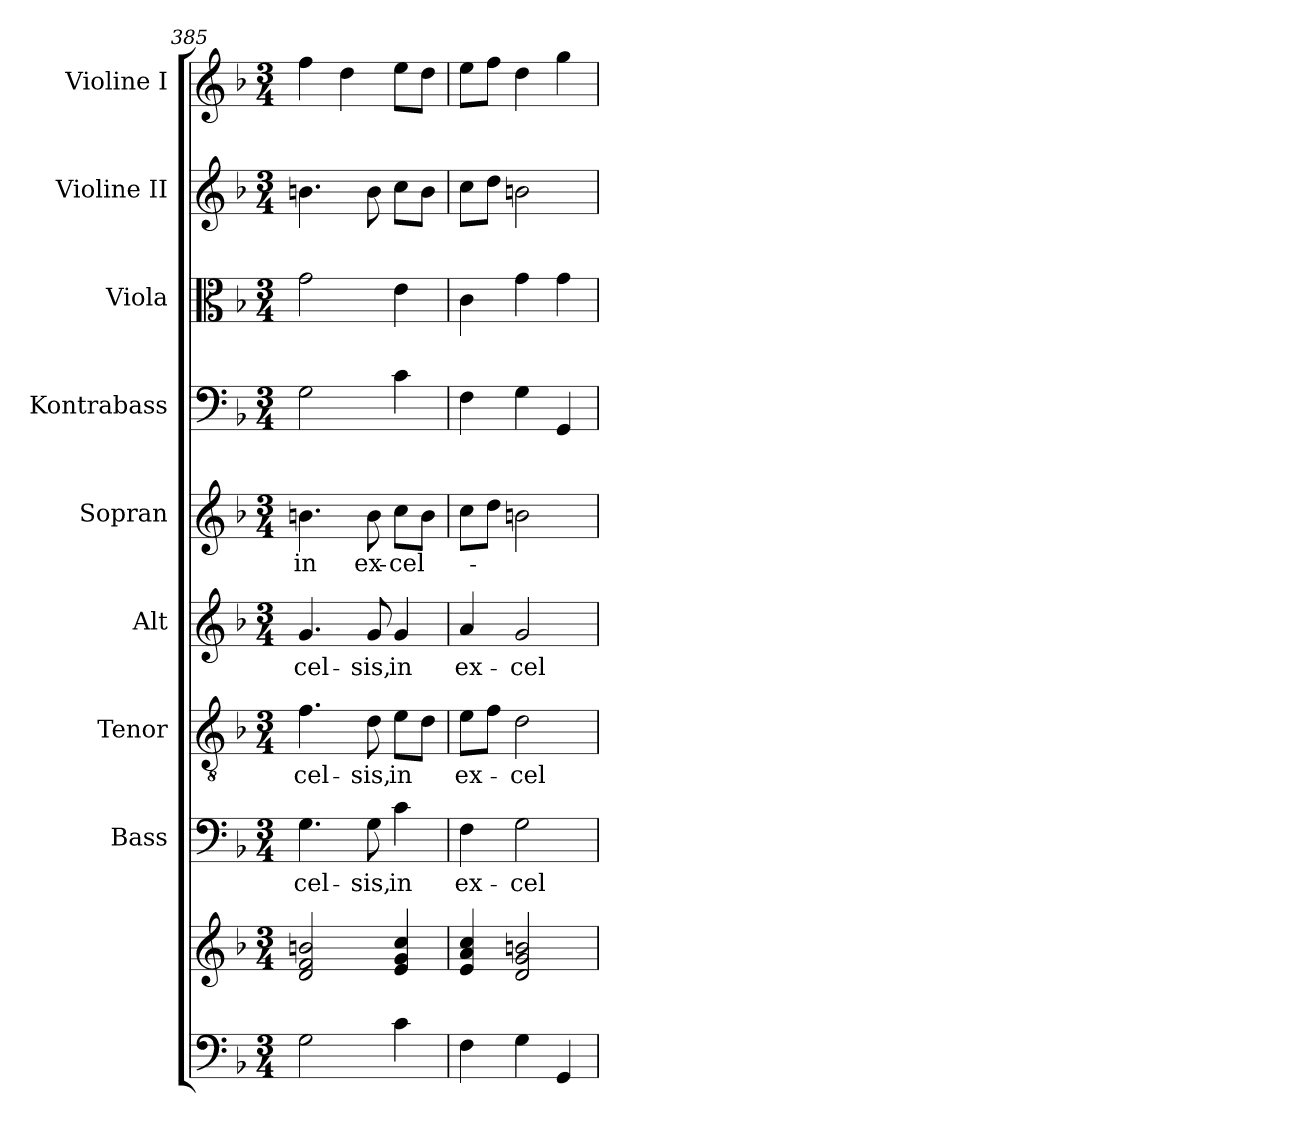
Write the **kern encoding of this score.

**kern	**kern	**kern	**text	**kern	**text	**kern	**text	**kern	**text	**kern	**kern	**kern	**kern
*part9	*part9	*part8	*part8	*part7	*part7	*part6	*part6	*part5	*part5	*part4	*part3	*part2	*part1
*staff10	*staff9	*staff8	*staff8	*staff7	*staff7	*staff6	*staff6	*staff5	*staff5	*staff4	*staff3	*staff2	*staff1
*	*	*I"Bass	*	*I"Tenor	*	*I"Alt	*	*I"Sopran	*	*I"Kontrabass	*I"Viola	*I"Violine II	*I"Violine I
*	*	*I'B.	*	*I'T.	*	*I'A.	*	*I'S.	*	*I'Kb.	*I'Vla.	*I'Vl. II	*I'Vl. I
*clefF4	*clefG2	*clefF4	*	*clefGv2	*	*clefG2	*	*clefG2	*	*clefF4	*clefC3	*clefG2	*clefG2
*	*	*	*	*	*	*	*	*	*	*ITrd7c12	*	*	*
*k[b-]	*k[b-]	*k[b-]	*	*k[b-]	*	*k[b-]	*	*k[b-]	*	*k[b-]	*k[b-]	*k[b-]	*k[b-]
*F:	*F:	*F:	*	*F:	*	*F:	*	*F:	*	*F:	*F:	*F:	*F:
*M3/4	*M3/4	*M3/4	*	*M3/4	*	*M3/4	*	*M3/4	*	*M3/4	*M3/4	*M3/4	*M3/4
=385	=385	=385	=385	=385	=385	=385	=385	=385	=385	=385	=385	=385	=385
!	!	!	!LO:LY:b	!	!LO:LY:b	!	!LO:LY:b	!	!LO:LY:b	!	!	!	!
2G\	2d/ 2f/ 2bn/	4.G\	-cel-	4.f\	-cel-	4.g/	-cel-	4.bn\	in	2GG\	2g\	4.bn\	4ff\
.	.	.	.	.	.	.	.	.	.	.	.	.	4dd\
!	!	!	!LO:LY:b	!	!LO:LY:b	!	!LO:LY:b	!	!LO:LY:b	!	!	!	!
.	.	8G\	-sis,	8d\	-sis,	8g/	-sis,	8b\	ex-	.	.	8b\	.
!	!	!	!LO:LY:b	!	!LO:LY:b	!	!LO:LY:b	!	!LO:LY:b	!	!	!	!
4c\	4e/ 4g/ 4cc/	4c\	in	8e\L	in	4g/	in	8cc\L	-cel-	4C\	4e\	8cc\L	8ee\L
.	.	.	.	8d\J	.	.	.	8b\J	.	.	.	8b\J	8dd\J
=386	=386	=386	=386	=386	=386	=386	=386	=386	=386	=386	=386	=386	=386
!	!	!	!LO:LY:b	!	!LO:LY:b	!	!LO:LY:b	!	!	!	!	!	!
4F\	4e/ 4a/ 4cc/	4F\	ex-	8e\L	ex-	4a/	ex-	8cc\L	.	4FF\	4c\	8cc\L	8ee\L
.	.	.	.	8f\J	.	.	.	8dd\J	.	.	.	8dd\J	8ff\J
!	!	!	!LO:LY:b	!	!LO:LY:b	!	!LO:LY:b	!	!	!	!	!	!
4G\	2d/ 2g/ 2bn/	2G\	-cel-	2d\	-cel-	2g/	-cel-	2bn\	.	4GG\	4g\	2bn\	4dd\
4GG/	.	.	.	.	.	.	.	.	.	4GGG/	4g\	.	4gg\
=	=	=	=	=	=	=	=	=	=	=	=	=	=
*-	*-	*-	*-	*-	*-	*-	*-	*-	*-	*-	*-	*-	*-
